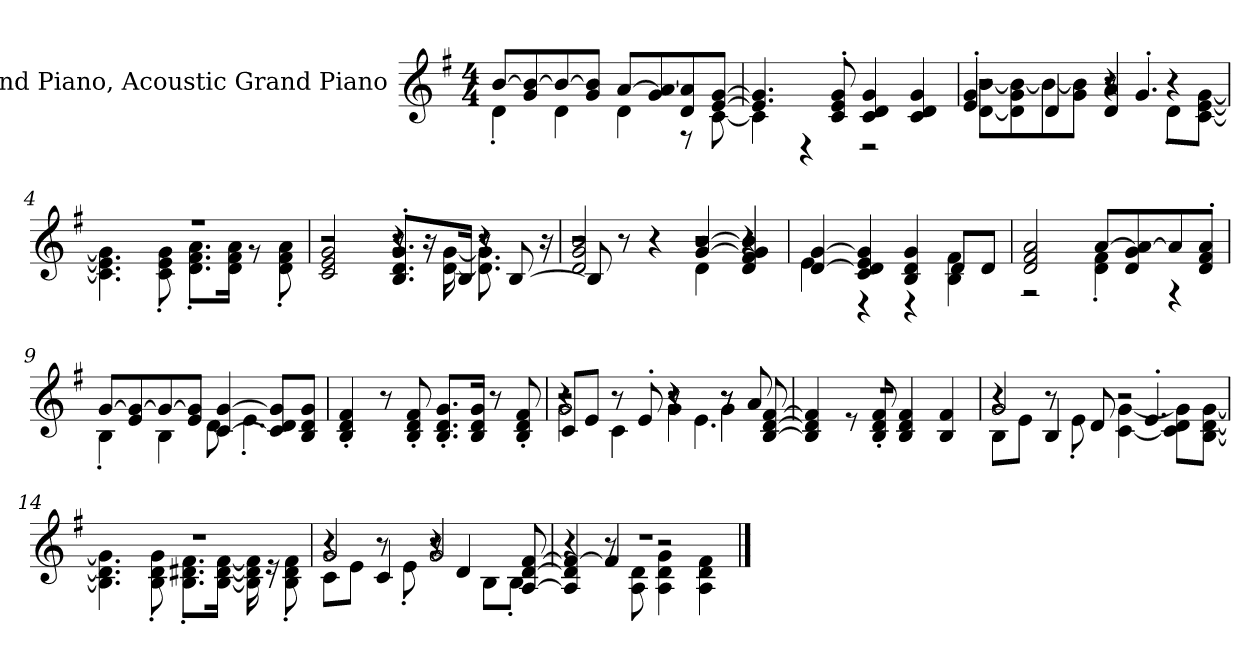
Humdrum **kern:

**kern
*part1
*staff1
*I"Grand Piano, Acoustic Grand Piano
*I'Pno
*clefG2
*k[f#]
*M4/4
*MM120
=1
*^
[8bi/L	4d'i\
8gi/ 8b/_	.
8b/_	4di\
8gi/ 8b/]J	.
[8ai/L	4di\
8gi/ 8a/_	.
8di/ 8a/]	8r
[8ei/ [8gi/J	[8ci\
=2	=2
4.e/] 4.g/]	4c\]
.	4r
8ci/' 8ei/' 8gi/'	.
4ci/ 4di/ 4gi/	2r
4ci/ 4di/ 4gi/	.
=3	=3
*	*^
2r	[8di\ [8bi\L	4ei/' 4gi/'
.	8d\] 8gi\ 8b\_	.
.	8b\_	4di/
.	8gi\ 8b\]J	.
8r	4r	4di/ 4ai/
4.g'i/	.	.
.	8d'i\L	4r
.	[8ci\ [8ei\ [8gi\J	.
*	*v	*v
=4	=4
1r	4.c\] 4.e\] 4.g\]
.	8ci\' 8ei\' 8gi\'
.	8.di\' 8.f#i\' 8.ai\'L
.	16di\ 16f#i\ 16ai\Jk
.	8r
.	8di\' 8f#i\' 8ai\'
!!LO:LB:g=z	!!
=5	=5
*	*^
2ci/ 2ei/ 2gi/	2r	2r
8.Bi/' 8.di/' 8.gi/'L	8r	4r
.	16r	.
16Bi/Jk	[16di\ [16gi\	.
4r	8.d\] 8.g\]	8r
.	.	[8Bi/
.	16r	.
=6	=6	=6
2di/ 2gi/ 2bj/	2r	8B/]
.	.	8r
.	.	4r
[4gi/ [4bj/	4di\	2r
4di/ 4f#i/ 4g/] 4b/]	4r	.
*	*v	*v
=7	=7
[4di/ [4gi/	4ei\
4cj/ 4d/] 4ej/ 4g/]	4r
4Bj/ 4di/ 4gi/	4r
8di/L	4Bj\ 4f#i\
8di/J	.
=8	=8
2dZ/ 2f#Z/ 2aZ/	2r
[8aj/L	4di\' 4f#i\'
8dj/ 8gi/ 8a/_	.
8a/]	4r
8di/' 8f#i/' 8ai/'J	.
!!LO:LB:g=z	!!
=9	=9
[8gi/L	4B'i\
8ei/ 8g/_	.
8g/_	4Bi\
8ei/ 8g/]J	.
[4ci/ [4gi/	8di\
.	4.e'i\
8c/] 8di/ 8g/]L	.
8Bi/ 8di/ 8gi/J	.
*v	*v
=10
4Bi/' 4di/' 4f#i/'
8r
8Bi/' 8di/' 8f#i/'
8.Bi/' 8.di/' 8.gi/'L
16Bi/ 16di/ 16gi/Jk
8r
8Bi/' 8di/' 8f#i/'
=11
*^
*	*^
*	*	*^
2r	2gi\	8ci/L	4r
.	.	8ei/J	.
.	.	8r	4ci\
.	.	8e'i/	.
4r	4gi\	4r	8r
.	.	.	4.ei\
8r	4gi\	8r	.
8ai/	.	[8Bi/ [8di/ [8f#i/	.
*	*v	*v	*v
=12	=12
1r	4B/] 4d/] 4f#/]
.	8r
.	8Bi/' 8di/' 8f#i/'
.	4Bi/ 4di/ 4f#i/
.	4Bi/ 4f#i/
!!LO:LB:g=z	!!
=13	=13
*	*^
2gi/	8Bi\L	4r
.	8ei\J	.
.	8r	4Bi/
.	8e'i\	.
2r	[4ci\ [4gi\	8di/
.	.	4.e'i/
.	8c\] 8di\ 8g\]L	.
.	[8Bi\ [8di\ [8gi\J	.
*	*v	*v
=14	=14
1r	4.B\] 4.d\] 4.g\]
.	8Bi\' 8di\' 8gi\'
.	8.Bi\' 8.d#Xi\' 8.f#i\'L
.	[16Bi\ [16d#i\ [16f#i\Jk
.	16B\] 16d#\] 16f#\]
.	16r
.	8Bi\' 8d#i\' 8f#i\'
=15	=15
*	*^
2gi/	8ci\L	4r
.	8ei\J	.
.	8r	4ci/
.	8e'i\	.
2gi/	4r	8r
.	.	4di/
.	8Bi\L	.
.	8B'i\J	[8Ai/ [8di/ [8f#i/
=16	=16	=16
1r	4r	4A/] 4d/] 4f#/_
.	8r	4f#/]
.	8Ai\ 8di\	.
.	4Ai\ 4di\ 4gi\	2r
.	4Ai\ 4di\ 4f#i\	.
*v	*v	*v
==
*-
